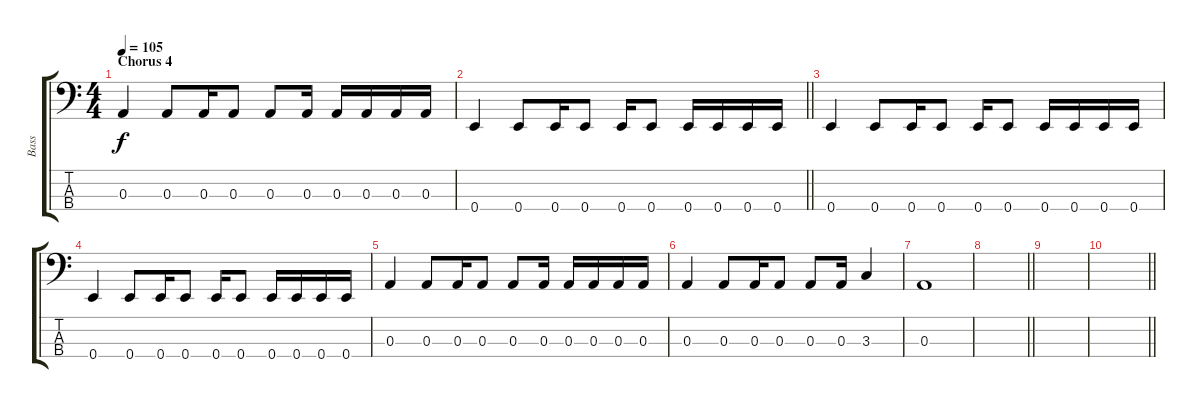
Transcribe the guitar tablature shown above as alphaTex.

\track ("Bass" "Bass") {instrument electricbassfinger}
\staff {score tabs}
\tuning (G2 D2 A1 E1) {hide}
\ts (4 4)
\section ("" "Chorus 4")
\tempo 105
\clef f4
\ks c
0.3.4{dy f} 0.3.8 0.3.16 0.3.8 0.3.8 0.3.16 0.3.16 0.3.16 0.3.16 0.3.16 |
\barLineRight lightlight
0.4.4 0.4.8 0.4.16 0.4.8 0.4.16 0.4.8 0.4.16 0.4.16 0.4.16 0.4.16 |
0.4.4 0.4.8 0.4.16 0.4.8 0.4.16 0.4.8 0.4.16 0.4.16 0.4.16 0.4.16 |
0.4.4 0.4.8 0.4.16 0.4.8 0.4.16 0.4.8 0.4.16 0.4.16 0.4.16 0.4.16 |
0.3.4 0.3.8 0.3.16 0.3.8 0.3.8 0.3.16 0.3.16 0.3.16 0.3.16 0.3.16 |
0.3.4 0.3.8 0.3.16 0.3.8 0.3.8 0.3.16 3.3.4 |
0.3.1 |
\barLineRight lightlight
|
|
\barLineRight lightlight
